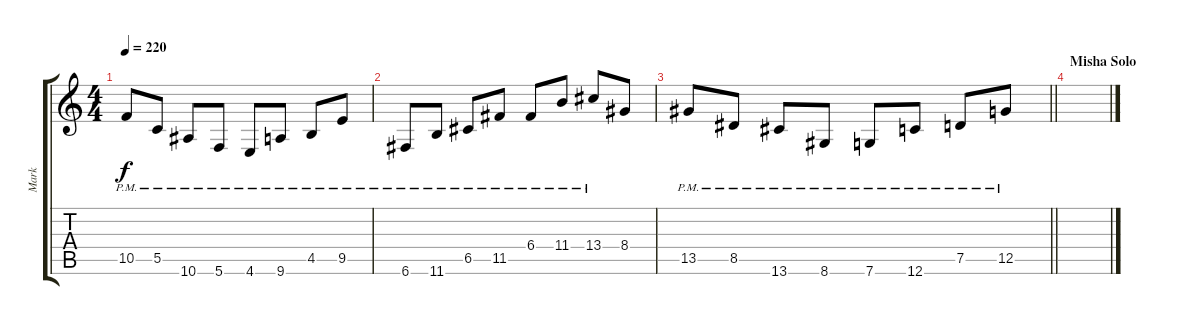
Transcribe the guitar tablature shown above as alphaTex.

\track ("Mark" "Mark") {instrument overdrivenguitar}
\staff {score tabs}
\tuning (D4 A3 F3 C3 G2 C2) {hide}
\ts (4 4)
\tempo 220
\clef g2
\ks c
10.5{pm}.8{dy f} 5.5{pm}.8 10.6{pm}.8 5.6{pm}.8 4.6{pm}.8 9.6{pm}.8 4.5{pm}.8 9.5{pm}.8 |
6.6{pm}.8 11.6{pm}.8 6.5{pm}.8 11.5{pm}.8 6.4{pm}.8 11.4{pm}.8 13.4{pm}.8 8.4.8 |
\barLineRight lightlight
13.5{pm}.8 8.5{pm}.8 13.6{pm}.8 8.6{pm}.8 7.6{pm}.8 12.6{pm}.8 7.5{pm}.8 12.5{pm}.8 |
\section ("" "Misha Solo")
